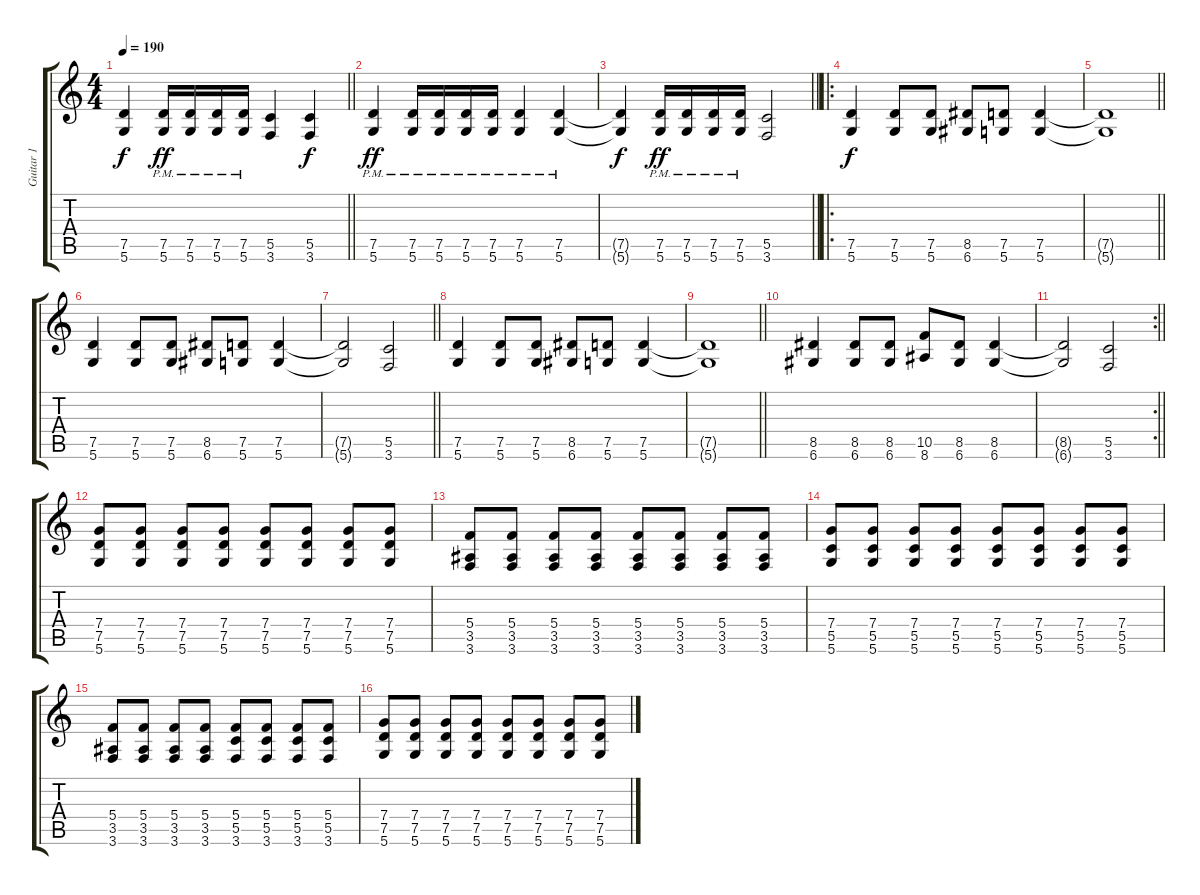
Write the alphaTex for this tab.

\track ("Guitar 1" "Guitar 1") {instrument distortionguitar}
\staff {score tabs}
\tuning (D4 A3 F3 C3 G2 D2) {hide}
\ts (4 4)
\tempo 190
\clef g2
\barLineRight lightlight
\ks c
(7.5{t} 5.6{t}).4{dy f} (7.5{pm} 5.6{pm}).16{dy ff} (7.5{pm} 5.6{pm}).16 (7.5{pm} 5.6{pm}).16 (7.5{pm} 5.6{pm}).16 (5.5 3.6).4 (5.5 3.6).4{dy f} |
(7.5{pm} 5.6{pm}).4{dy ff} (7.5{pm} 5.6{pm}).16 (7.5{pm} 5.6{pm}).16 (7.5{pm} 5.6{pm}).16 (7.5{pm} 5.6{pm}).16 (7.5{pm} 5.6{pm}).4 (7.5{pm} 5.6{pm}).4 |
\barLineRight lightlight
(7.5{t} 5.6{t}).4{dy f} (7.5{pm} 5.6{pm}).16{dy ff} (7.5{pm} 5.6{pm}).16 (7.5{pm} 5.6{pm}).16 (7.5{pm} 5.6{pm}).16 (5.5 3.6).2 |
\ro
\section ("" "")
(7.5 5.6).4{dy f} (7.5 5.6).8 (7.5 5.6).8 (8.5 6.6).8 (7.5 5.6).8 (7.5 5.6).4 |
\barLineRight lightlight
(7.5{t} 5.6{t}).1 |
(7.5 5.6).4 (7.5 5.6).8 (7.5 5.6).8 (8.5 6.6).8 (7.5 5.6).8 (7.5 5.6).4 |
\barLineRight lightlight
(7.5{t} 5.6{t}).2 (5.5 3.6).2 |
(7.5 5.6).4 (7.5 5.6).8 (7.5 5.6).8 (8.5 6.6).8 (7.5 5.6).8 (7.5 5.6).4 |
\barLineRight lightlight
(7.5{t} 5.6{t}).1 |
(8.5 6.6).4 (8.5 6.6).8 (8.5 6.6).8 (10.5 8.6).8 (8.5 6.6).8 (8.5 6.6).4 |
\rc 2
\barLineRight lightlight
(8.5{t} 6.6{t}).2 (5.5 3.6).2 |
\section ("" "")
(7.4 7.5 5.6).8 (7.4 7.5 5.6).8 (7.4 7.5 5.6).8 (7.4 7.5 5.6).8 (7.4 7.5 5.6).8 (7.4 7.5 5.6).8 (7.4 7.5 5.6).8 (7.4 7.5 5.6).8 |
(5.4 3.5 3.6).8 (5.4 3.5 3.6).8 (5.4 3.5 3.6).8 (5.4 3.5 3.6).8 (5.4 3.5 3.6).8 (5.4 3.5 3.6).8 (5.4 3.5 3.6).8 (5.4 3.5 3.6).8 |
(7.4 5.5 5.6).8 (7.4 5.5 5.6).8 (7.4 5.5 5.6).8 (7.4 5.5 5.6).8 (7.4 5.5 5.6).8 (7.4 5.5 5.6).8 (7.4 5.5 5.6).8 (7.4 5.5 5.6).8 |
(5.4 3.5 3.6).8 (5.4 3.5 3.6).8 (5.4 3.5 3.6).8 (5.4 3.5 3.6).8 (5.4 5.5 3.6).8 (5.4 5.5 3.6).8 (5.4 5.5 3.6).8 (5.4 5.5 3.6).8 |
(7.4 7.5 5.6).8 (7.4 7.5 5.6).8 (7.4 7.5 5.6).8 (7.4 7.5 5.6).8 (7.4 7.5 5.6).8 (7.4 7.5 5.6).8 (7.4 7.5 5.6).8 (7.4 7.5 5.6).8
